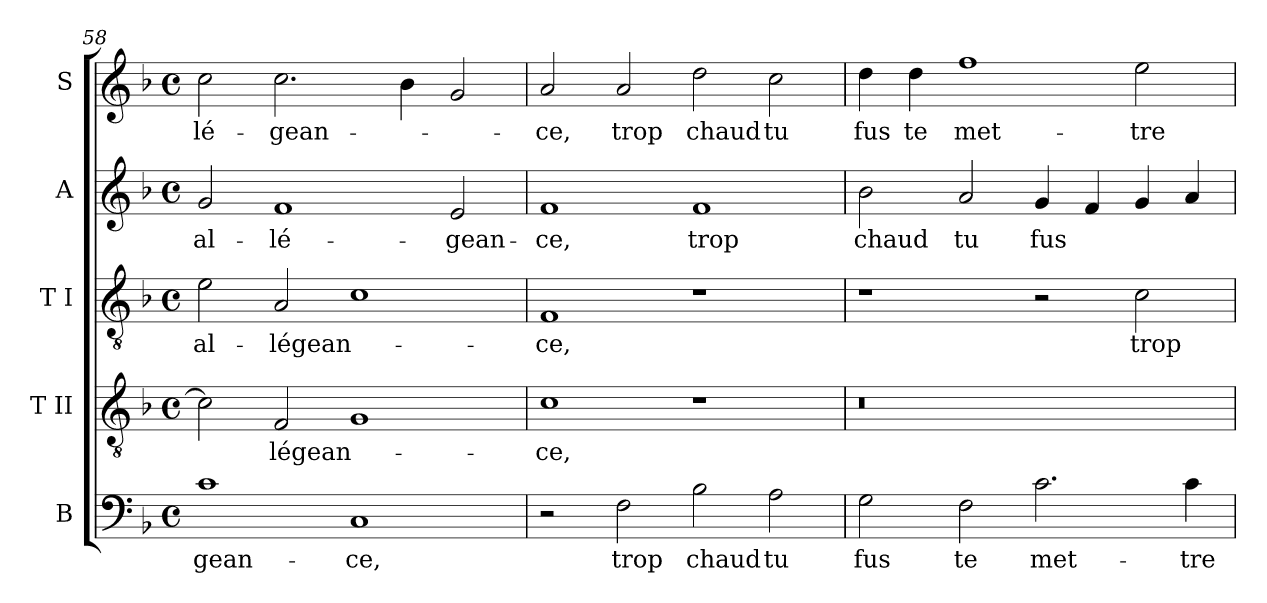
**kern	**text	**kern	**text	**kern	**text	**kern	**text	**kern	**text
*part5	*part5	*part4	*part4	*part3	*part3	*part2	*part2	*part1	*part1
*staff5	*staff5	*staff4	*staff4	*staff3	*staff3	*staff2	*staff2	*staff1	*staff1
*I"B	*	*I"T II	*	*I"T I	*	*I"A	*	*I"S	*
!!LO:LB:g=z
*clefF4	*	*clefGv2	*	*clefGv2	*	*clefG2	*	*clefG2	*
*k[b-]	*	*k[b-]	*	*k[b-]	*	*k[b-]	*	*k[b-]	*
*F:	*	*F:	*	*F:	*	*F:	*	*F:	*
*M4/4	*	*M4/4	*	*M4/4	*	*M4/4	*	*M4/4	*
*met(c)	*	*met(c)	*	*met(c)	*	*met(c)	*	*met(c)	*
=58	=58	=58	=58	=58	=58	=58	=58	=58	=58
!	!LO:LY:b:cj	!	!	!	!LO:LY:b:cj	!	!LO:LY:b:cj	!	!LO:LY:b:cj
1c	gean-	2c\]	.	2e\	al-	2g/	al-	2cc\	lé-
!	!	!	!LO:LY:b	!	!LO:LY:b	!	!LO:LY:b:cj	!	!LO:LY:b
.	.	2F/	-légean-	2A/	-légean-	1f	-lé-	2.cc\	-gean-
!	!LO:LY:b:cj	!	!	!	!	!	!	!	!
1C	-ce,	1G	.	1c	.	.	.	.	.
.	.	.	.	.	.	.	.	4b-\	.
!	!	!	!	!	!	!	!LO:LY:b:cj	!	!
.	.	.	.	.	.	2e/	-gean-	2g/	.
=59	=59	=59	=59	=59	=59	=59	=59	=59	=59
!	!	!	!LO:LY:b:cj	!	!LO:LY:b:cj	!	!LO:LY:b:cj	!	!LO:LY:b:cj
2r	.	1c	-ce,	1F	-ce,	1f	-ce,	2a/	-ce,
!	!LO:LY:b:cj	!	!	!	!	!	!	!	!LO:LY:b:cj
2F\	trop	.	.	.	.	.	.	2a/	trop
!	!LO:LY:b:cj	!	!	!	!	!	!LO:LY:b:cj	!	!LO:LY:b:cj
2B-\	chaud	1r	.	1r	.	1f	trop	2dd\	chaud
!	!LO:LY:b:cj	!	!	!	!	!	!	!	!LO:LY:b:cj
2A\	tu	.	.	.	.	.	.	2cc\	tu
=60	=60	=60	=60	=60	=60	=60	=60	=60	=60
!	!LO:LY:b:cj	!	!	!	!	!	!LO:LY:b:cj	!	!LO:LY:b:cj
2G\	fus	0r	.	1r	.	2b-\	chaud	4dd\	fus
!	!	!	!	!	!	!	!	!	!LO:LY:b:cj
.	.	.	.	.	.	.	.	4dd\	te
!	!LO:LY:b:cj	!	!	!	!	!	!LO:LY:b:cj	!	!LO:LY:b:cj
2F\	te	.	.	.	.	2a/	tu	1ff	met-
!	!LO:LY:b:cj	!	!	!	!	!	!LO:LY:b	!	!
2.c\	met-	.	.	2r	.	4g/	fus	.	.
.	.	.	.	.	.	4f/	.	.	.
!	!	!	!	!	!LO:LY:b:cj	!	!	!	!LO:LY:b:cj
.	.	.	.	2c\	trop	4g/	.	2ee\	-tre
!	!LO:LY:b:cj	!	!	!	!	!	!	!	!
4c\	-tre	.	.	.	.	4a/	.	.	.
=	=	=	=	=	=	=	=	=	=
*-	*-	*-	*-	*-	*-	*-	*-	*-	*-
